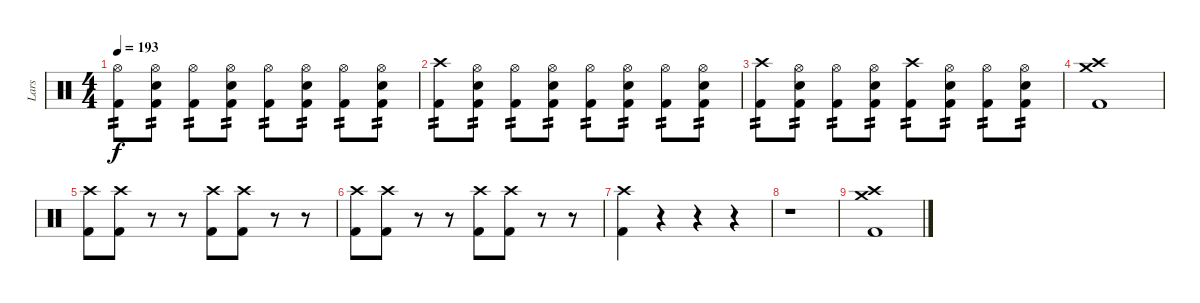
\track ("Lars" "Lars") {instrument percussion}
\staff {score}
\articulation defaults
\ts (4 4)
\tempo 193
\clef neutral
\ks c
("Hi-Hat (open)" "Kick (hit) 2").8{tp 2 dy f} ("Hi-Hat (open)" "Electric Snare (hit)" "Kick (hit) 2").8{tp 2} ("Hi-Hat (open)" "Kick (hit) 2").8{tp 2} ("Hi-Hat (open)" "Electric Snare (hit)" "Kick (hit) 2").8{tp 2} ("Hi-Hat (open)" "Kick (hit) 2").8{tp 2} ("Hi-Hat (open)" "Electric Snare (hit)" "Kick (hit) 2").8{tp 2} ("Hi-Hat (open)" "Kick (hit) 2").8{tp 2} ("Hi-Hat (open)" "Electric Snare (hit)" "Kick (hit) 2").8{tp 2} |
("Crash high (hit)" "Kick (hit) 2").8{tp 2} ("Hi-Hat (open)" "Electric Snare (hit)" "Kick (hit) 2").8{tp 2} ("Hi-Hat (open)" "Kick (hit) 2").8{tp 2} ("Hi-Hat (open)" "Electric Snare (hit)" "Kick (hit) 2").8{tp 2} ("Hi-Hat (open)" "Kick (hit) 2").8{tp 2} ("Hi-Hat (open)" "Electric Snare (hit)" "Kick (hit) 2").8{tp 2} ("Hi-Hat (open)" "Kick (hit) 2").8{tp 2} ("Hi-Hat (open)" "Electric Snare (hit)" "Kick (hit) 2").8{tp 2} |
("Crash high (hit)" "Kick (hit) 2").8{tp 2} ("Hi-Hat (open)" "Electric Snare (hit)" "Kick (hit) 2").8{tp 2} ("Hi-Hat (open)" "Kick (hit) 2").8{tp 2} ("Hi-Hat (open)" "Electric Snare (hit)" "Kick (hit) 2").8{tp 2} ("Crash high (hit)" "Kick (hit) 2").8{tp 2} ("Hi-Hat (open)" "Electric Snare (hit)" "Kick (hit) 2").8{tp 2} ("Hi-Hat (open)" "Kick (hit) 2").8{tp 2} ("Hi-Hat (open)" "Electric Snare (hit)" "Kick (hit) 2").8{tp 2} |
("Crash high (hit)" "Crash medium (hit)" "Kick (hit) 2").1 |
("Crash high (hit)" "Kick (hit) 2").8 ("Crash high (hit)" "Kick (hit) 2").8 r.8 r.8 ("Crash high (hit)" "Kick (hit) 2").8 ("Crash high (hit)" "Kick (hit) 2").8 r.8 r.8 |
("Crash high (hit)" "Kick (hit) 2").8 ("Crash high (hit)" "Kick (hit) 2").8 r.8 r.8 ("Crash high (hit)" "Kick (hit) 2").8 ("Crash high (hit)" "Kick (hit) 2").8 r.8 r.8 |
("Crash high (hit)" "Kick (hit) 2").4 r.4 r.4 r.4 |
r.1 |
("Crash high (hit)" "Crash medium (hit)" "Kick (hit) 2").1
